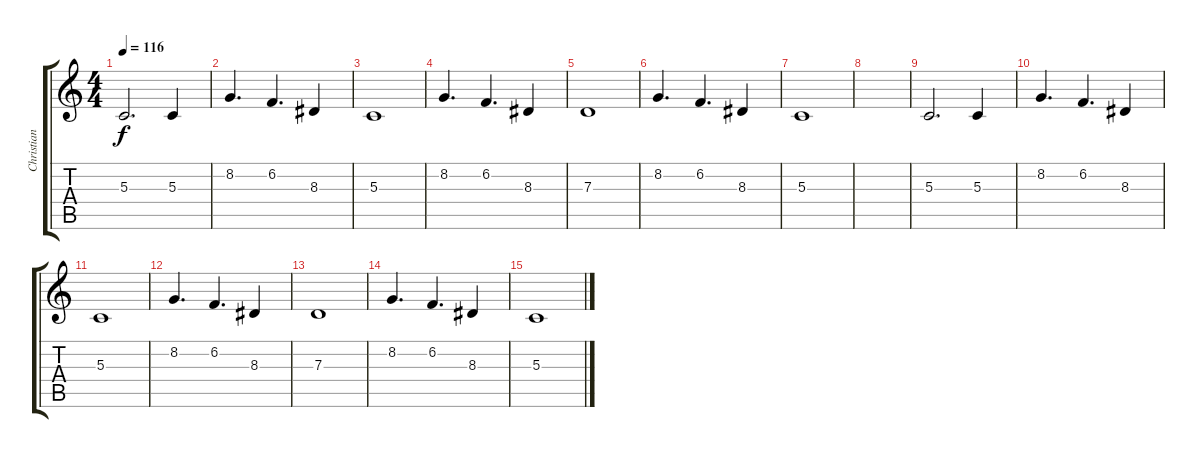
\track ("Christian Lorenz [Flake]" "Christian ") {instrument brightacousticpiano}
\staff {score tabs}
\tuning (E4 B3 G3 D3 A2 E2) {hide}
\ts (4 4)
\tempo 116
\clef g2
\ks c
5.3.2{d dy f} 5.3.4 |
8.2.4{d} 6.2.4{d} 8.3.4 |
5.3.1 |
8.2.4{d} 6.2.4{d} 8.3.4 |
7.3.1 |
8.2.4{d} 6.2.4{d} 8.3.4 |
5.3.1 |
|
5.3.2{d} 5.3.4 |
8.2.4{d} 6.2.4{d} 8.3.4 |
5.3.1 |
8.2.4{d} 6.2.4{d} 8.3.4 |
7.3.1 |
8.2.4{d} 6.2.4{d} 8.3.4 |
5.3.1
